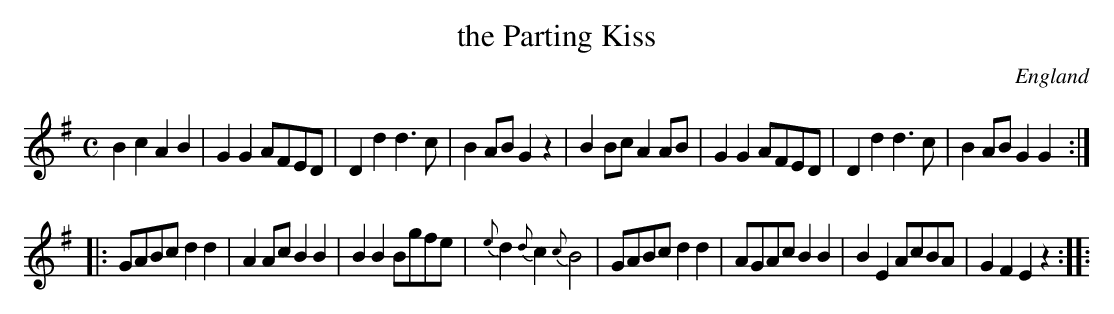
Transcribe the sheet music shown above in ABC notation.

X:1
T:the Parting Kiss
L:1/8
M:C
O:England
K:G
B2c2 A2B2 | G2G2 AFED | D2d2 d3c | B2AB G2z2 | \
B2Bc A2AB | G2G2 AFED | D2d2 d3c | B2AB G2G2 ::
GABc d2d2 | A2Ac B2B2 | B2B2 Bgfe | {e}d2{d}c2 {c}B4 |\
GABc d2d2 | AGAc B2B2 | B2E2 AcBA | G2F2 E2z2 ::
